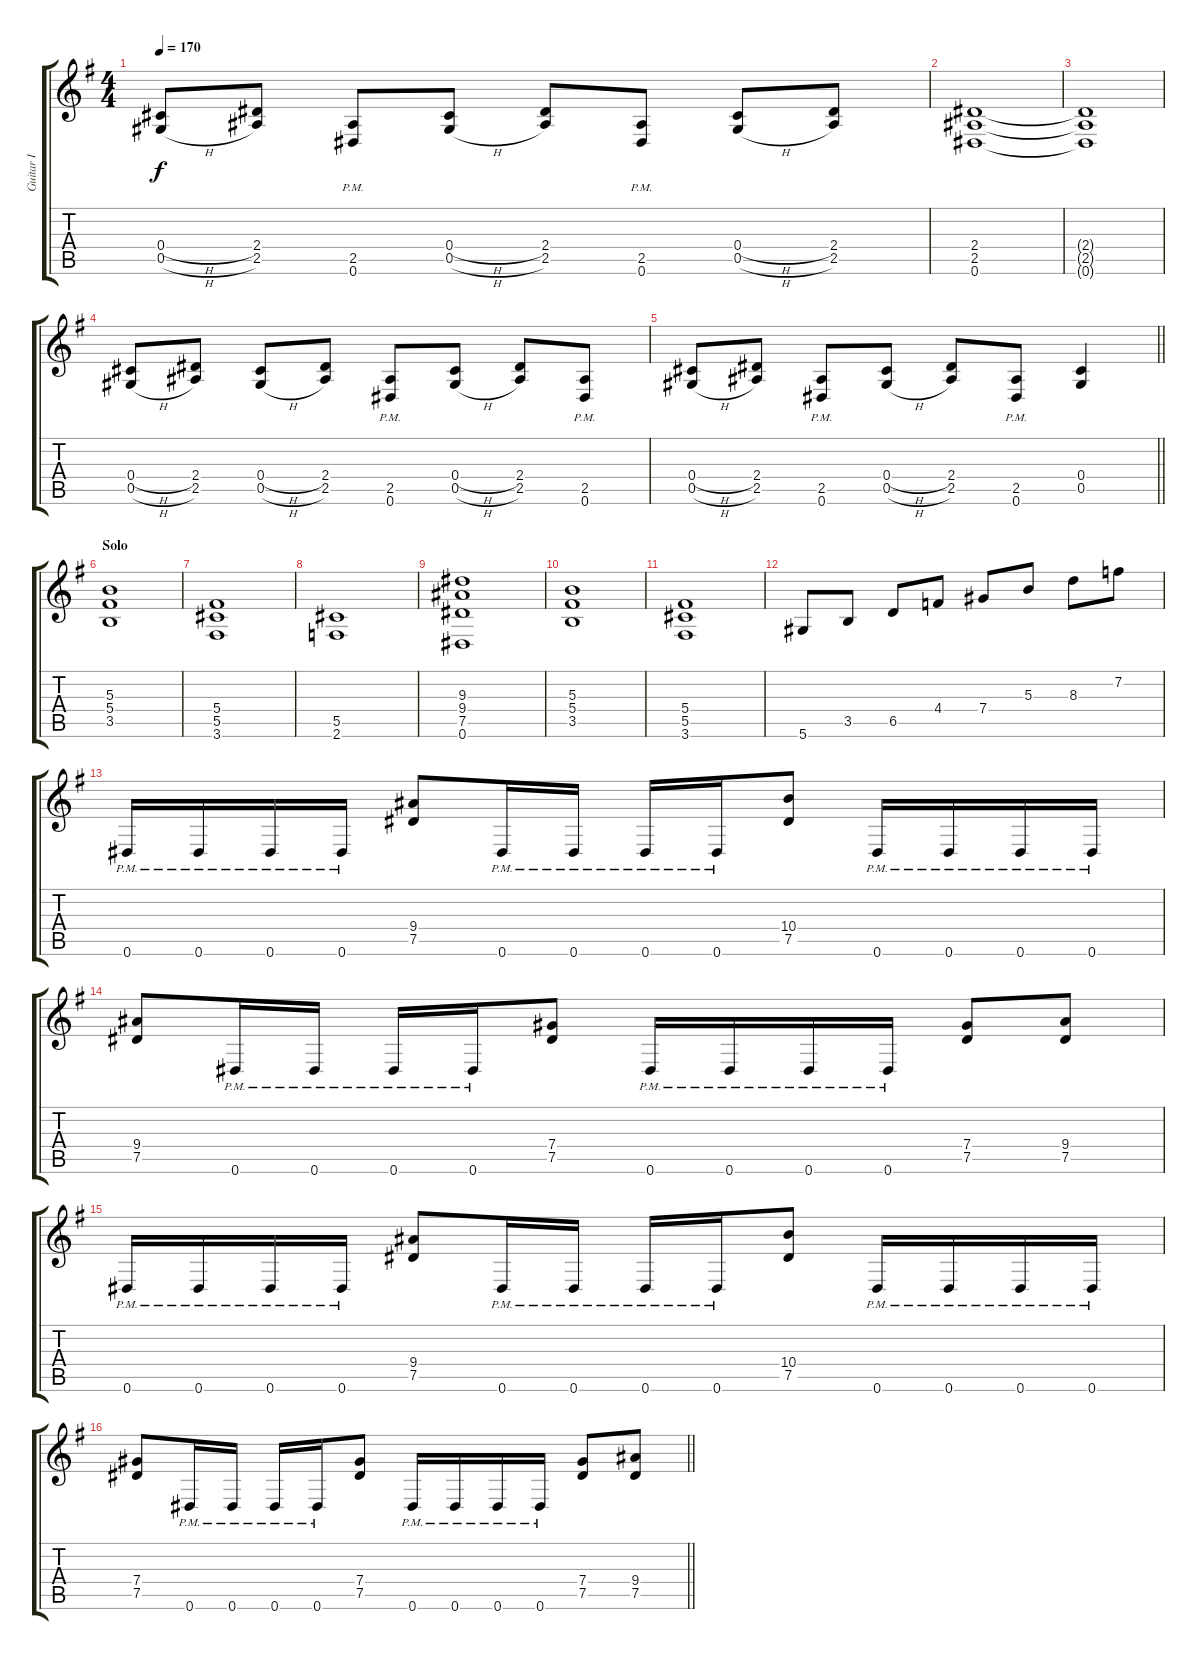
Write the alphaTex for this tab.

\track ("Guitar I" "Guitar I") {instrument distortionguitar}
\staff {score tabs}
\tuning (Eb4 Bb3 Gb3 Db3 Ab2 Eb2) {hide}
\ts (4 4)
\tempo 170
\clef g2
\ks g
(0.4{h} 0.5{h}).8{dy f} (2.4 2.5).8 (2.5{pm} 0.6{pm}).8 (0.4{h} 0.5{h}).8 (2.4 2.5).8 (2.5{pm} 0.6{pm}).8 (0.4{h} 0.5{h}).8 (2.4 2.5).8 |
(2.4 2.5 0.6).1 |
(2.4{t} 2.5{t} 0.6{t}).1 |
(0.4{h} 0.5{h}).8 (2.4 2.5).8 (0.4{h} 0.5{h}).8 (2.4 2.5).8 (2.5{pm} 0.6{pm}).8 (0.4{h} 0.5{h}).8 (2.4 2.5).8 (2.5{pm} 0.6{pm}).8 |
\barLineRight lightlight
(0.4{h} 0.5{h}).8 (2.4 2.5).8 (2.5{pm} 0.6{pm}).8 (0.4{h} 0.5{h}).8 (2.4 2.5).8 (2.5{pm} 0.6{pm}).8 (0.4 0.5).4 |
\section ("" "Solo")
(5.3 5.4 3.5).1 |
(5.4 5.5 3.6).1 |
(5.5 2.6).1 |
(9.3 9.4 7.5 0.6).1 |
(5.3 5.4 3.5).1 |
(5.4 5.5 3.6).1 |
5.6.8 3.5.8 6.5.8 4.4.8 7.4.8 5.3.8 8.3.8 7.2.8 |
0.6{pm}.16 0.6{pm}.16 0.6{pm}.16 0.6{pm}.16 (9.4 7.5).8 0.6{pm}.16 0.6{pm}.16 0.6{pm}.16 0.6{pm}.16 (10.4 7.5).8 0.6{pm}.16 0.6{pm}.16 0.6{pm}.16 0.6{pm}.16 |
(9.4 7.5).8 0.6{pm}.16 0.6{pm}.16 0.6{pm}.16 0.6{pm}.16 (7.4 7.5).8 0.6{pm}.16 0.6{pm}.16 0.6{pm}.16 0.6{pm}.16 (7.4 7.5).8 (9.4 7.5).8 |
0.6{pm}.16 0.6{pm}.16 0.6{pm}.16 0.6{pm}.16 (9.4 7.5).8 0.6{pm}.16 0.6{pm}.16 0.6{pm}.16 0.6{pm}.16 (10.4 7.5).8 0.6{pm}.16 0.6{pm}.16 0.6{pm}.16 0.6{pm}.16 |
\barLineRight lightlight
(7.4 7.5).8 0.6{pm}.16 0.6{pm}.16 0.6{pm}.16 0.6{pm}.16 (7.4 7.5).8 0.6{pm}.16 0.6{pm}.16 0.6{pm}.16 0.6{pm}.16 (7.4 7.5).8 (9.4 7.5).8
